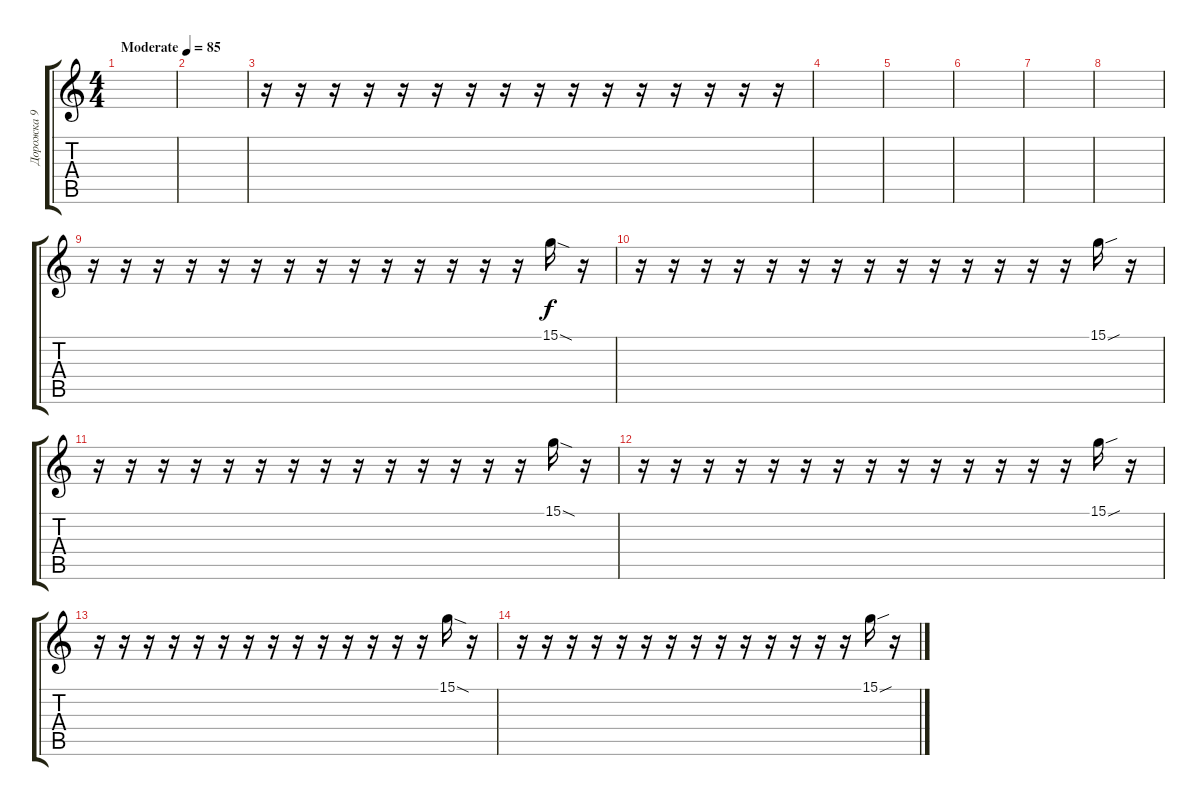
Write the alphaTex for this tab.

\track ("Дорожка 9" "Дорожка 9") {instrument stringensemble1}
\staff {score tabs}
\tuning (E4 B3 G3 D3 A2 E2) {hide}
\ts (4 4)
\tempo (85 "Moderate")
\clef g2
\ks c
|
|
r.16 r.16 r.16 r.16 r.16 r.16 r.16 r.16 r.16 r.16 r.16 r.16 r.16 r.16 r.16 r.16 |
|
|
|
|
|
r.16 r.16 r.16 r.16 r.16 r.16 r.16 r.16 r.16 r.16 r.16 r.16 r.16 r.16 15.1{sod}.16 r.16 |
r.16 r.16 r.16 r.16 r.16 r.16 r.16 r.16 r.16 r.16 r.16 r.16 r.16 r.16 15.1{sou}.16 r.16 |
r.16 r.16 r.16 r.16 r.16 r.16 r.16 r.16 r.16 r.16 r.16 r.16 r.16 r.16 15.1{sod}.16 r.16 |
r.16 r.16 r.16 r.16 r.16 r.16 r.16 r.16 r.16 r.16 r.16 r.16 r.16 r.16 15.1{sou}.16 r.16 |
r.16 r.16 r.16 r.16 r.16 r.16 r.16 r.16 r.16 r.16 r.16 r.16 r.16 r.16 15.1{sod}.16 r.16 |
r.16 r.16 r.16 r.16 r.16 r.16 r.16 r.16 r.16 r.16 r.16 r.16 r.16 r.16 15.1{sou}.16 r.16
